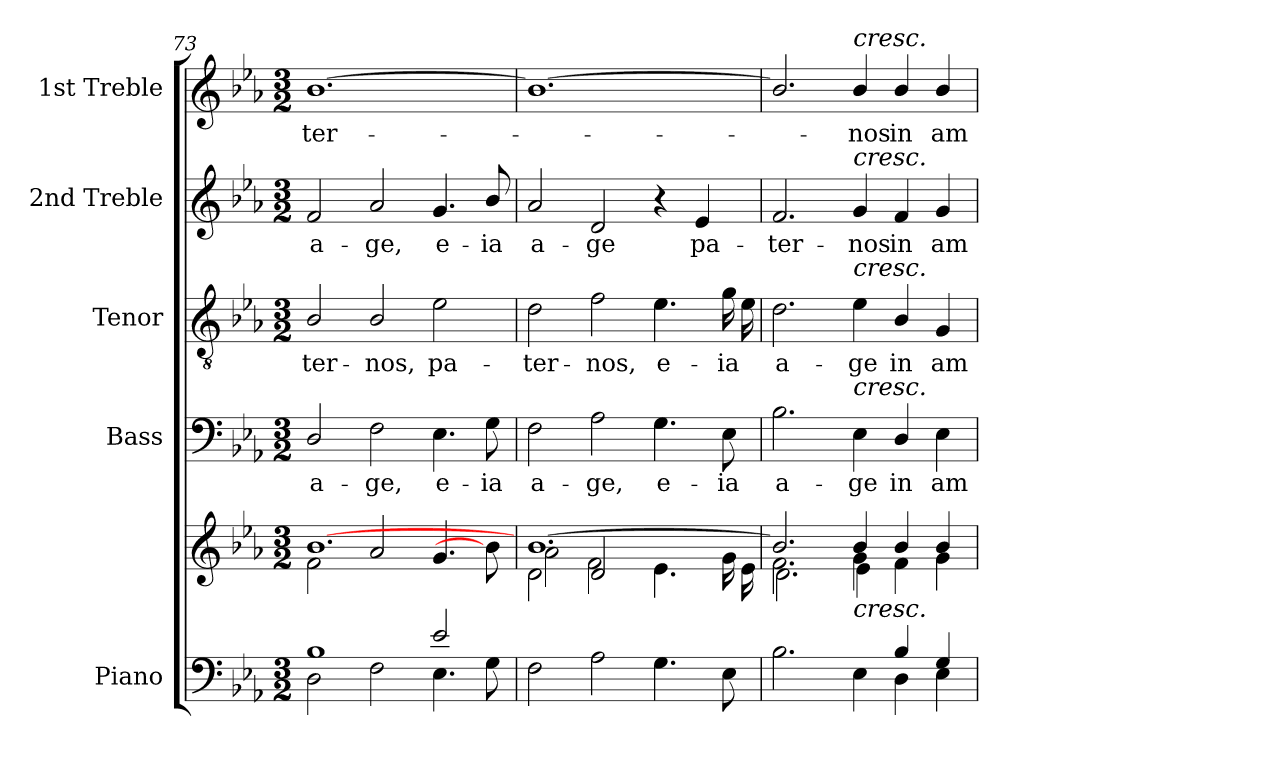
**kern	**kern	**kern	**text	**kern	**text	**kern	**text	**kern	**text
*part5	*part5	*part4	*part4	*part3	*part3	*part2	*part2	*part1	*part1
*staff6	*staff5	*staff4	*staff4	*staff3	*staff3	*staff2	*staff2	*staff1	*staff1
*I"Piano	*	*I"Bass	*	*I"Tenor	*	*I"2nd Treble	*	*I"1st Treble	*
*I'Pno.	*	*I'B.	*	*I'T.	*	*	*	*I'S.	*
*clefF4	*clefG2	*clefF4	*	*clefGv2	*	*clefG2	*	*clefG2	*
*	*	*	*	*ITrd7c12	*	*	*	*	*
*k[b-e-a-]	*k[b-e-a-]	*k[b-e-a-]	*	*k[b-e-a-]	*	*k[b-e-a-]	*	*k[b-e-a-]	*
*c:	*c:	*c:	*	*c:	*	*c:	*	*c:	*
*M3/2	*M3/2	*M3/2	*	*M3/2	*	*M3/2	*	*M3/2	*
=73	=73	=73	=73	=73	=73	=73	=73	=73	=73
*^	*^	*	*	*	*	*	*	*	*
!	!	!	!	!	!LO:LY:b:color=#000000	!	!	!	!	!	!
!	!	!	!	!	!	!	!LO:LY:b:color=#000000	!	!	!	!
!	!	!	!	!	!	!	!	!	!LO:LY:b:color=#000000	!	!
!	!	!	!	!	!	!	!	!	!	!	!LO:LY:b:color=#000000
1B-i	2Di\	[1.b-i	2fi\	2Di/	a-	2BB-i/	-ter-	2fi/	a-	[1.b-i	-ter-
!	!	!	!	!	!LO:LY:b:color=#000000	!	!	!	!	!	!
!	!	!	!	!	!	!	!LO:LY:b:color=#000000	!	!	!	!
!	!	!	!	!	!	!	!	!	!LO:LY:b:color=#000000	!	!
.	2Fi\	.	2a-i/	2Fi\	-ge,	2BB-i/	-nos,	2a-i/	-ge,	.	.
!	!	!	!	!	!LO:LY:b:color=#000000	!	!	!	!	!	!
!	!	!	!	!	!	!	!LO:LY:b:color=#000000	!	!	!	!
!	!	!	!	!	!	!	!	!	!LO:LY:b:color=#000000	!	!
2e-i/	4.E-i\	.	4.gi/	4.E-i\	e-	2E-i\	pa-	4.gi/	e-	.	.
!	!	!	!	!	!LO:LY:b:color=#000000	!	!	!	!	!	!
!	!	!	!	!	!	!	!	!	!LO:LY:b:color=#000000	!	!
.	8Gi\	.	8b-i\]	8Gi\	-ia	.	.	8b-i/	-ia	.	.
*v	*v	*	*	*	*	*	*	*	*	*	*
!!LO:LB:g=z
=74	=74	=74	=74	=74	=74	=74	=74	=74	=74	=74
*	*	*^	*	*	*	*	*	*	*	*
*^	*	*	*	*	*	*	*	*	*	*	*
!	!	!	!	!	!	!LO:LY:b:color=#000000	!	!	!	!	!	!
*v	*v	*	*	*	*	*	*	*	*	*	*	*
*^	*	*	*	*	*	*	*	*	*	*	*
!	!	!	!	!	!	!	!	!LO:LY:b:color=#000000	!	!	!	!
*v	*v	*	*	*	*	*	*	*	*	*	*	*
*^	*	*	*	*	*	*	*	*	*	*	*
!	!	!	!	!	!	!	!	!	!	!LO:LY:b:color=#000000	!	!
*v	*v	*	*	*	*	*	*	*	*	*	*	*
2Fi\	[1.b-i	2a-i\	2di\	2Fi\	a-	2Di\	-ter-	2a-i/	a-	1.b-i_	.
!	!	!	!	!	!LO:LY:b:color=#000000	!	!	!	!	!	!
!	!	!	!	!	!	!	!LO:LY:b:color=#000000	!	!	!	!
!	!	!	!	!	!	!	!	!	!LO:LY:b:color=#000000	!	!
2A-i\	.	2di/	2fi\	2A-i\	-ge,	2Fi\	-nos,	2di/	-ge	.	.
!	!	!	!	!	!LO:LY:b:color=#000000	!	!	!	!	!	!
!	!	!	!	!	!	!	!LO:LY:b:color=#000000	!	!	!	!
4.Gi\	.	2ryy	4.e-i\	4.Gi\	e-	4.E-i\	e-	4r	.	.	.
!	!	!	!	!	!	!	!	!	!LO:LY:b:color=#000000	!	!
.	.	.	.	.	.	.	.	4e-i/	pa-	.	.
!	!	!	!	!	!LO:LY:b:color=#000000	!	!	!	!	!	!
!	!	!	!	!	!	!	!LO:LY:b:color=#000000	!	!	!	!
8E-i\	.	.	16gi\	8E-i\	-ia	16Gi\	-ia	.	.	.	.
.	.	.	16e-i\	.	.	16E-i\	.	.	.	.	.
=75	=75	=75	=75	=75	=75	=75	=75	=75	=75	=75	=75
*^	*	*	*	*	*	*	*	*	*	*	*
!	!	!	!	!	!	!LO:LY:b:color=#000000	!	!	!	!	!	!
!	!	!	!	!	!	!	!	!LO:LY:b:color=#000000	!	!	!	!
!	!	!	!	!	!	!	!	!	!	!LO:LY:b:color=#000000	!	!
1ryy	2.B-i\	2.b-i/]	2.fi\	2.di\	2.B-i\	a-	2.Di\	a-	2.fi/	-ter-	2.b-i/]	.
!	!	!	!	!	!	!LO:LY:b:color=#000000	!	!	!	!	!	!
!	!	!	!	!	!	!	!	!LO:LY:b:color=#000000	!	!	!	!
!	!	!	!	!	!	!	!	!	!	!LO:LY:b:color=#000000	!	!
!	!	!	!	!	!	!	!	!	!	!	!LO:TX:a:i:t=cresc.	!
!	!	!	!	!	!	!	!	!	!LO:TX:a:i:t=cresc.	!	!	!
!	!	!	!	!	!	!	!LO:TX:a:i:t=cresc.	!	!	!	!	!
!	!	!	!	!	!LO:TX:a:i:t=cresc.	!	!	!	!	!	!	!
!	!LO:TX:a:i:t=cresc.	!	!	!	!	!	!	!	!	!	!	!
!	!	!	!	!	!	!	!	!	!	!	!	!LO:LY:b:color=#000000
.	4E-i\	4b-i/	4gi\	4e-i\	4E-i\	-ge	4E-i\	-ge	4gi/	-nos	4b-i/	-nos
!	!	!	!	!	!	!LO:LY:b:color=#000000	!	!	!	!	!	!
!	!	!	!	!	!	!	!	!LO:LY:b:color=#000000	!	!	!	!
!	!	!	!	!	!	!	!	!	!	!LO:LY:b:color=#000000	!	!
!	!	!	!	!	!	!	!	!	!	!	!	!LO:LY:b:color=#000000
4B-i/	4Di\	4b-i/	4fi\	2ryy	4Di/	in	4BB-i/	in	4fi/	in	4b-i/	in
!	!	!	!	!	!	!LO:LY:b:color=#000000	!	!	!	!	!	!
!	!	!	!	!	!	!	!	!LO:LY:b:color=#000000	!	!	!	!
!	!	!	!	!	!	!	!	!	!	!LO:LY:b:color=#000000	!	!
!	!	!	!	!	!	!	!	!	!	!	!	!LO:LY:b:color=#000000
4Gi/	4E-i\	4b-i/	4gi\	.	4E-i\	am-	4GGi/	am-	4gi/	am-	4b-i/	am-
*v	*v	*	*	*	*	*	*	*	*	*	*	*
*	*v	*v	*v	*	*	*	*	*	*	*	*
=	=	=	=	=	=	=	=	=	=
*-	*-	*-	*-	*-	*-	*-	*-	*-	*-
